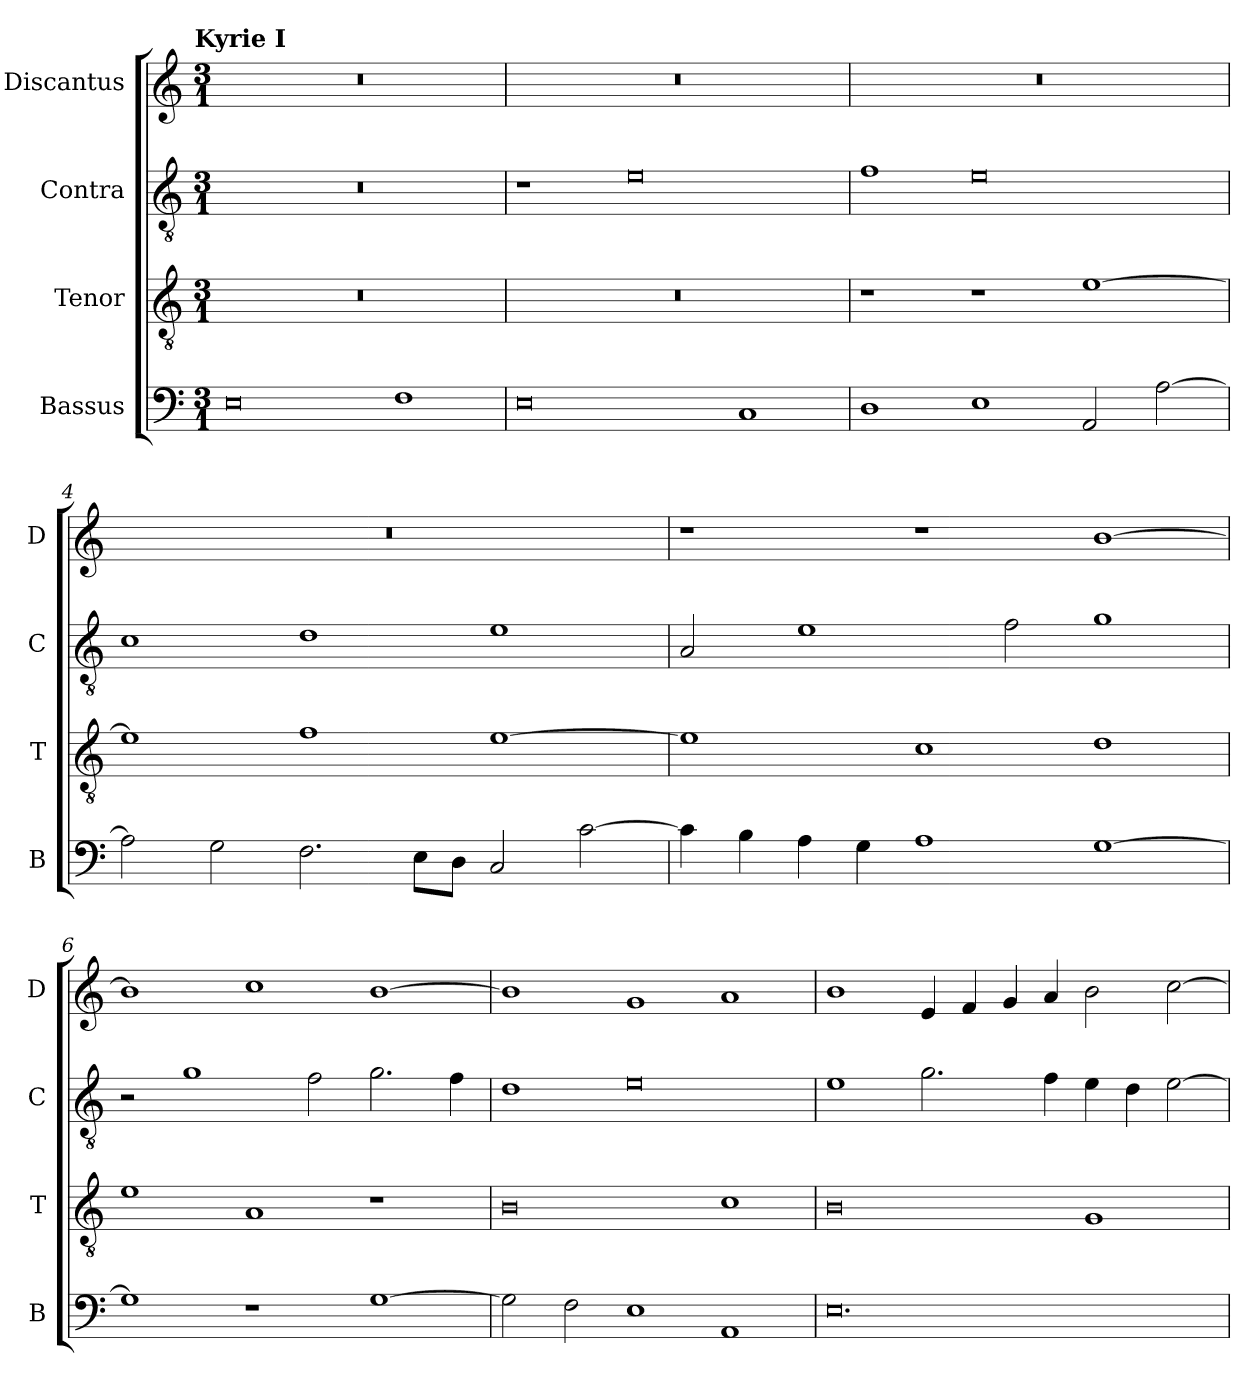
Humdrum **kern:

**kern	**kern	**kern	**kern
*part4	*part3	*part2	*part1
*staff4	*staff3	*staff2	*staff1
*I"Bassus	*I"Tenor	*I"Contra	*I"Discantus
*I'B	*I'T	*I'C	*I'D
*clefF4	*clefGv2	*clefGv2	*clefG2
*k[]	*k[]	*k[]	*k[]
!!LO:TX:omd:t=Kyrie I
*M3/1	*M3/1	*M3/1	*M3/1
=1	=1	=1	=1
0E	0.r	0.r	0.r
1F	.	.	.
=2	=2	=2	=2
0E	0.r	1r	0.r
.	.	0e	.
1C	.	.	.
=3	=3	=3	=3
1D	1r	1f	0.r
1E	1r	0e	.
2AA/	[1e	.	.
[2A\	.	.	.
=4	=4	=4	=4
2A\]	1e]	1c	0.r
2G\	.	.	.
2.F\	1f	1d	.
8E\L	.	.	.
8D\J	.	.	.
2C/	[1e	1e	.
[2c\	.	.	.
=5	=5	=5	=5
4c\]	1e]	2A/	1r
4B\	.	.	.
4A\	.	1e	.
4G\	.	.	.
1A	1c	.	1r
.	.	2f\	.
[1G	1d	1g	[1b
=6	=6	=6	=6
1G]	1e	2r	1b]
.	.	1g	.
1r	1A	.	1cc
.	.	2f\	.
[1G	1r	2.g\	[1b
.	.	4f\	.
=7	=7	=7	=7
2G\]	0B	1d	1b]
2F\	.	.	.
1E	.	0e	1g
1AA	1c	.	1a
=8	=8	=8	=8
0.E	0B	1e	1b
.	.	2.g\	4e/
.	.	.	4f/
.	.	.	4g/
.	.	4f\	4a/
.	1G	4e\	2b\
.	.	4d\	.
.	.	[2e\	[2cc\
=	=	=	=
*-	*-	*-	*-
